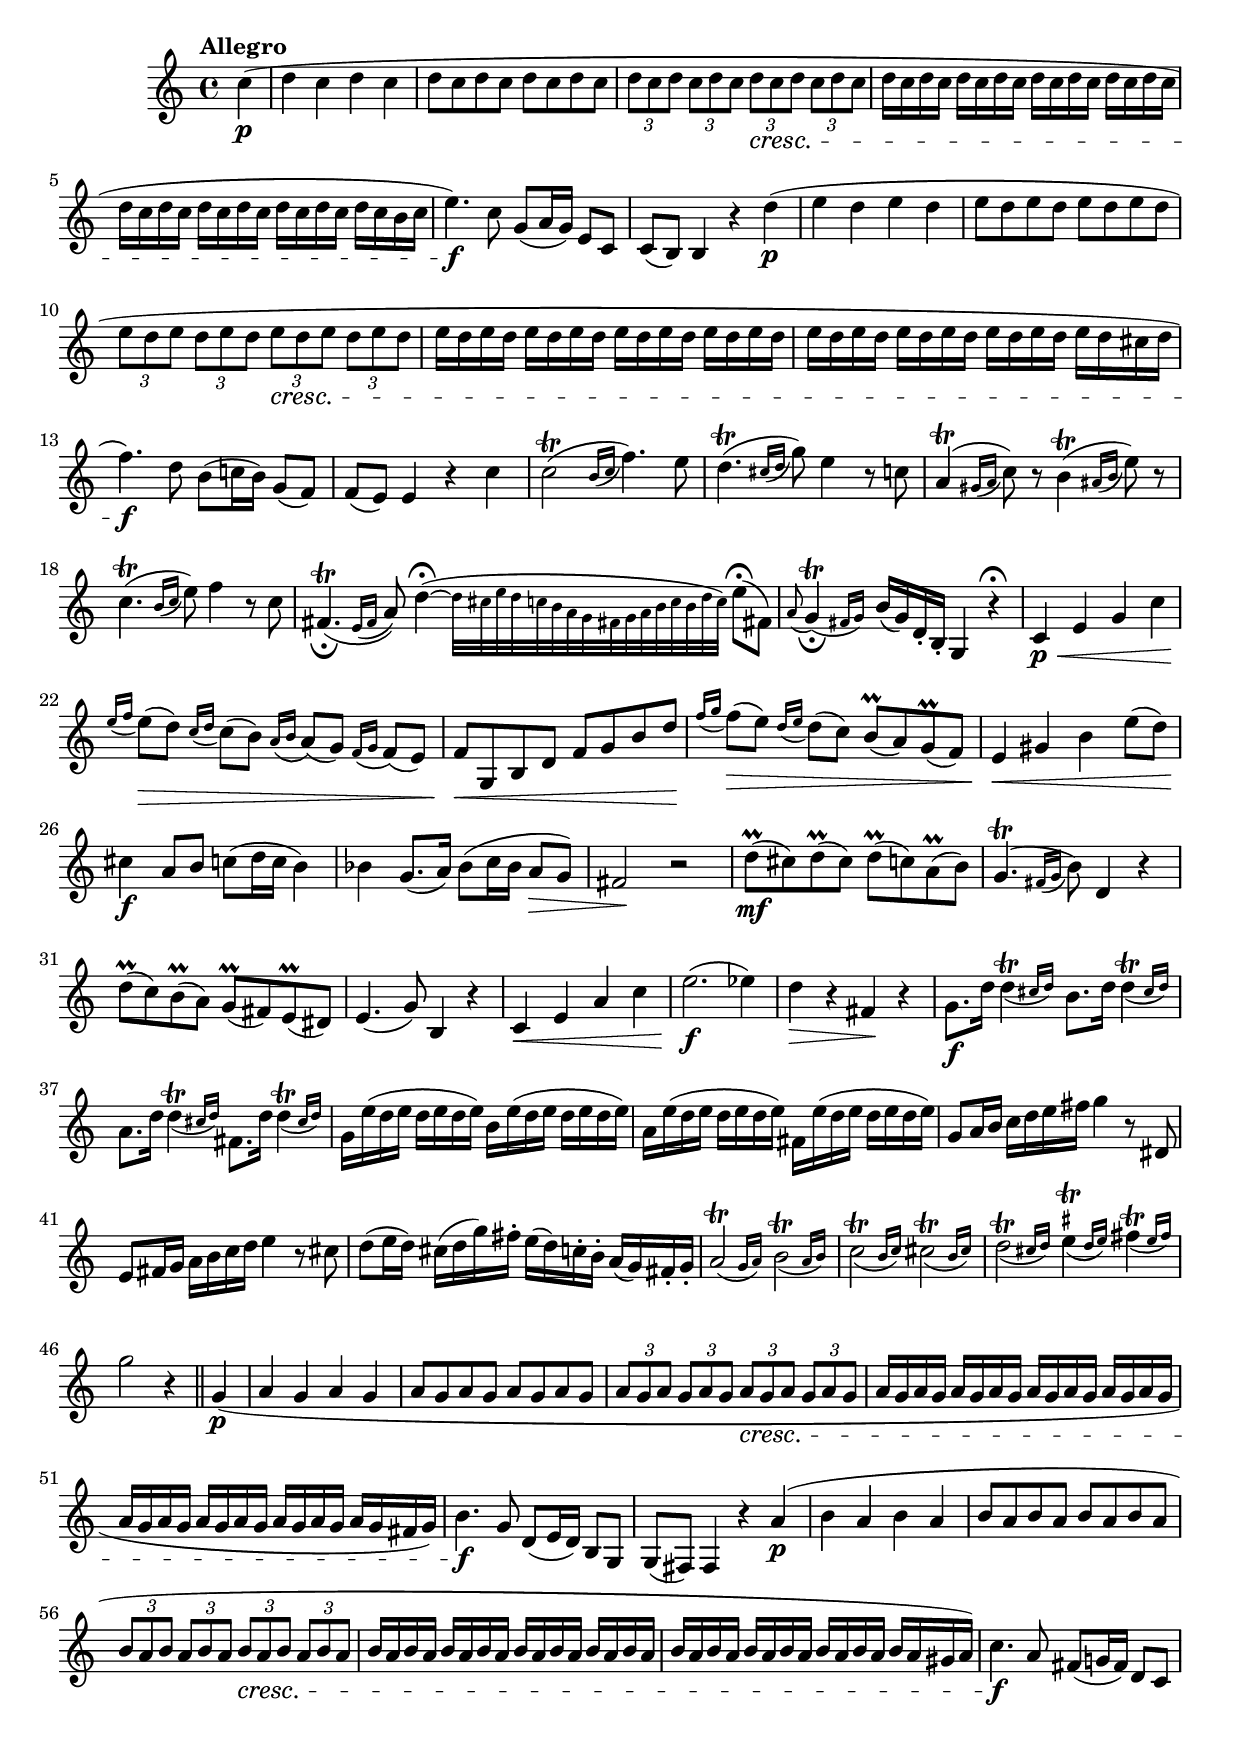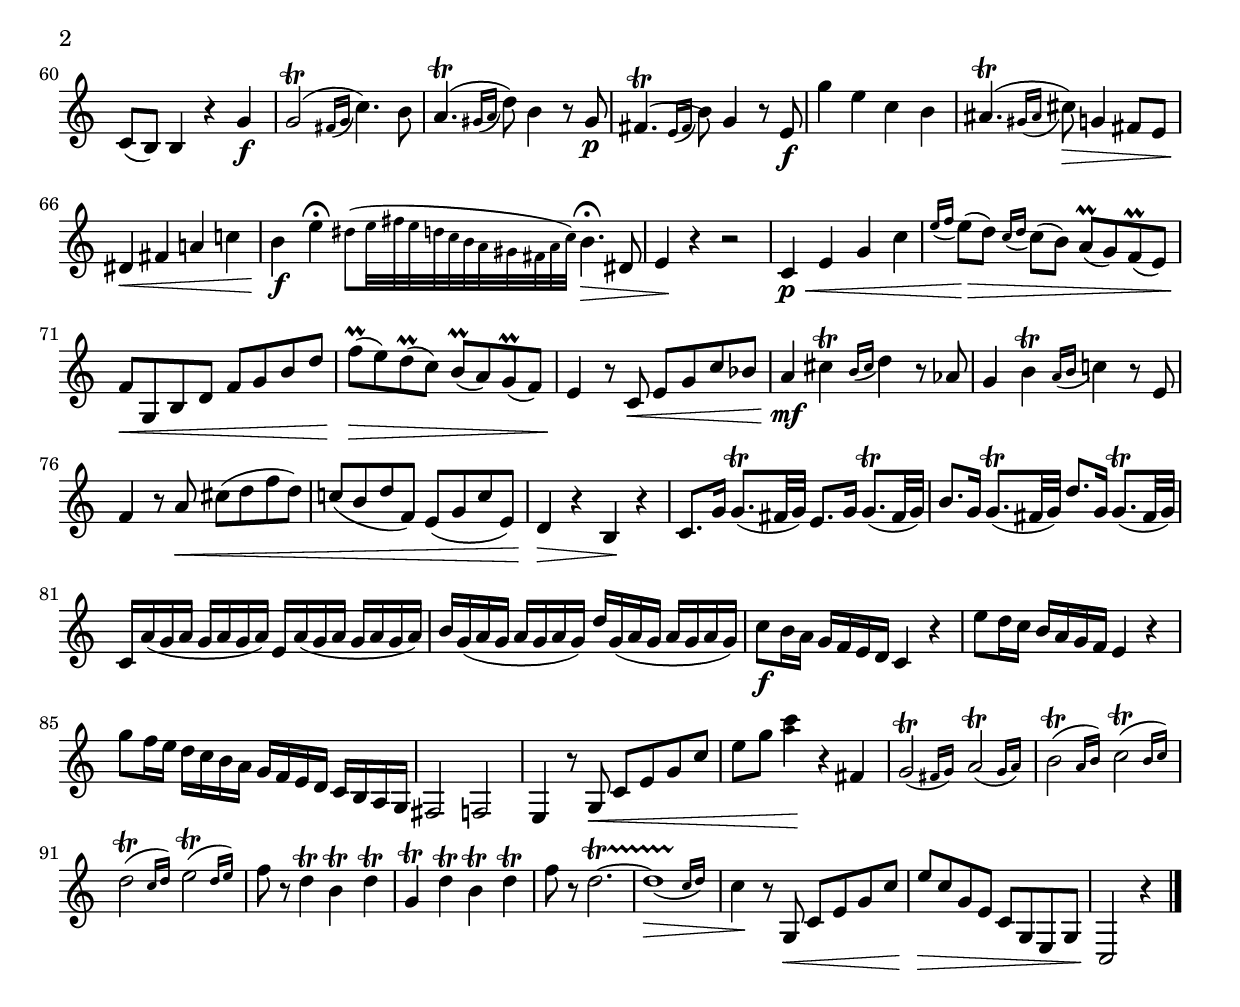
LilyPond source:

\version "2.22.0"

\include "settings.ily"

\relative {
  \language "english"

  \transposition f

  \tempo "Allegro"
  \time 4/4

  \partial 4 c''4( \p |
  d4 c d c |
  \repeat unfold 4 { d8 c } |
  \tuplet 3/2 4 { d8 c d c d c d \cresc c d c d c } |
  \repeat unfold 8 { d16 c } |
  \repeat unfold 7 { d16 c } b c |
  e4.) \f c8 g( a16 g) e8 c |
  c8( b) b4 r d'4( \p |
  e4 d e d |
  \repeat unfold 4 { e8 d } |
  \tuplet 3/2 4 { e8 d e d e d e \cresc d e d e d } |
  \repeat unfold 8 { e16 d } |
  \repeat unfold 7 { e16 d } c-sharp d |
  f4.) \f d8 b( c-natural!16 b) g8( f) |
  f8( e) e4 r c' |
  c2\trill( \appoggiatura { b16 c } f4.) e8 |
  d4.\trill( \appoggiatura { c-sharp16 d } g8) e4 r8 c |
  a4\trill( \appoggiatura { g-sharp16 a } c8) r8 b4\trill( \appoggiatura { a-sharp16 b } e8) r8 |
  c4.\trill( \appoggiatura { b16 c } e8) f4 r8 c |

  \barNumberCheck #19
  \cadenzaOn
  \shape #'((0 . 0) (0 . -0.5) (0 . -1) (0 . -0.75)) Slur
  f-sharp,4.\trill_\fermata( \appoggiatura { e16 f-sharp } a8) d4\fermata~(
  \magnifyMusic \cadenza-magnification {
    d32[ c-sharp e d c b a g f-sharp! g a b c b d c])
  }
  e8\fermata[( f-sharp,!)]
  \cadenzaOff \bar "|"
  \set Score.currentBarNumber = #20

  \appoggiatura a8 \afterGrace g4\trill_\fermata( { f-sharp!16 g) } b16( g) d-. b-. g4 r\fermata |
  c4\p \< e g c |
  \appoggiatura { e16 f } e8( \> d) \appoggiatura { c16 d } c8( b) \appoggiatura { a16 b } a8( g) \appoggiatura { f16 g } f8( e) |
  f8 \< g, b d f g b d \! |
  \appoggiatura { f16 g } f8( \> e) \appoggiatura { d16 e } d8( c) b\prall( a) g\prall( f) |
  e4 \< g-sharp b e8( d) |
  c-sharp4 \f a8 b c( d16 c b4) |
  b-flat4 g8.( a16) b-flat8( c16 b-flat a8 \tweak to-barline ##f \> g) |
  f-sharp2 \! r |
  d'8\prall( \mf c-sharp) d8\prall( c-sharp) d8\prall( c) a\prall( b) |
  \shape #'((0 . 0) (0 . -0.5) (0 . -1) (0 . -0.75)) Slur
  g4.\trill( \appoggiatura { f-sharp16 g } b8) d,4 r |
  d'8\prall( c) b\prall( a) g\prall( f-sharp) e\prall( d-sharp) |
  e4.( g8) b,4 r |
  c4 \< e a c |
  e2.( \f e-flat4) |
  d4 \> r f-sharp, \! r |
  \slurDown
  g8. \f d'16 \afterGrace d4\trill( { c-sharp16 d) } b8. d16 \afterGrace d4\trill( { c-sharp16 d) } |
  a8. d16 \afterGrace d4\trill( { c-sharp16 d) } \once \stemDown f-sharp,8. d'16 \afterGrace d4\trill( { c-sharp16 d) } |
  \slurNeutral
  g,16 e'( d e d e d e) b e( d e d e d e) |
  a,16 e'( d e d e d e) f-sharp, e'( d e d e d e) |
  g,8 a16 b c d e f-sharp g4 r8 d-sharp, |
  e8 f-sharp16 g a b c d e4 r8 c-sharp |
  d8( e16 d) c-sharp( d g) f-sharp-. e( d) c-. b-. a( g) f-sharp-. g-. |
  \slurDown
  \afterGrace a2\trill( { g16 a) } \afterGrace b2\trill( { a16 b) } |
  \afterGrace c2\trill( { b16 c) } \afterGrace c-sharp2\trill( { b16 c-sharp) } |
  \afterGrace d2\trill( { c-sharp16 d) } \afterGrace e4\trill^\markup { \teeny \sharp }( { d16 e) } \afterGrace f-sharp4\trill( { e16 f-sharp) } |
  \slurNeutral
  g2 r4 \bar "||" g,( \p |

  a4 g a g |
  \repeat unfold 4 { a8 g } |
  \tuplet 3/2 4 { a8 g a g a g a \cresc g a g a g } |
  \repeat unfold 8 { a16 g } |
  \repeat unfold 7 { a16 g } f-sharp g) |
  b4. \f g8 d( e16 d) b8 g |
  g8( f-sharp) f-sharp4 r a'( \p |
  b4 a b a |
  \repeat unfold 4 { b8 a } |
  \tuplet 3/2 4 { b8 a b a b a b \cresc a b a b a } |
  \repeat unfold 8 { b16 a } |
  \repeat unfold 7 { b16 a } g-sharp a) |
  c4. \f a8 f-sharp( g-natural!16 f-sharp) d8 c |
  c8( b) b4 r g' \f |
  g2\trill( \appoggiatura { f-sharp16 g } c4.) b8 |
  a4.\trill( \appoggiatura { g-sharp16 a } d8) b4 r8 g-sharp \p | % TODO: Is the last note actually a G sharp?
  \shape #'((0 . 0) (0 . -0.5) (0 . -1.25) (0 . -1)) Slur
  f-sharp4.\trill( \appoggiatura { e16 f-sharp } b8) g4 r8 e \f |
  g'4 e c b |
  a-sharp4.\trill( \appoggiatura { g-sharp16 a-sharp } c-sharp8) \> g4 f-sharp8 e |
  d-sharp4 \< f-sharp a-natural! c-natural! |

  \barNumberCheck #67
  \cadenzaOn
  b4 \f e\fermata
  \magnifyMusic \cadenza-magnification {
    d-sharp8([ e32 f-sharp e d c b a g-sharp f-sharp a c])
  }
  b4.\fermata \tweak to-barline ##f \> d-sharp,8
  \cadenzaOff \bar "|"
  \set Score.currentBarNumber = #68

  e4 \! r r2 |
  c4 \p \< e g c |
  \appoggiatura { e16 f } e8( \> d) \appoggiatura { c16 d } c8( b) a\prall( g) f\prall( e) |
  f8 \< g, b d f g b d |
  f\prall( \> e) d\prall( c) b\prall( a) g\prall( f) |
  e4 \! r8 c \< e g c b-flat |
  a4 \mf c-sharp\trill \appoggiatura { b16 c-sharp } d4 r8 a-flat |% TODO: Is the last note actually an A flat?
  g4 b\trill \appoggiatura { a16 b } c-natural!4 r8 e, |
  f4 r8 a \< c-sharp( d f d) |
  c-natural!8( b d f,) e( g c e,) |
  d4 \> r b \! r |
  c8. g'16 g8.\trill( f-sharp32 g) e8. g16 g8.\trill( f-sharp32 g) |
  b8. g16 g8.\trill( f-sharp32 g) \once \stemUp d'8. g,16 g8.\trill( f-sharp32 g) |
  c,16 a'( g a g a g a) e a( g a g a g a) |
  b16 g( a g a g a g) d' g,( a g a g a g) |
  c8 \f b16 a g f e d c4 r |
  e'8 d16 c b a g f e4 r |
  g'8 f16 e d c b a g f e d c b a g |
  f-sharp2 f |
  e4 r8 g \< c e g c |
  e g <c \tweak font-size #-2 a>4 \! r f-sharp,, |
  \afterGrace g2\trill( { f-sharp16 g) } \afterGrace a2\trill( { g16 a) } |
  \afterGrace b2\trill( { a16 b) } \afterGrace c2\trill( { b16 c) } |
  \afterGrace d2\trill( { c16 d) } \afterGrace e2\trill( { d16 e) } |
  f8 r d4\trill b\trill d\trill |
  g,4\trill d'\trill b\trill d\trill |
  f8 r d2.~\startTrillSpan |
  \once \slurDown \afterGrace { d1( \tweak to-barline ##f \> } { c16\stopTrillSpan d) } |
  c4 \! r8 g, \< c e g c |
  e8 \> c g e c g e g |
  \partial 2. { c,2 \! r4 } | \bar "|."
}
